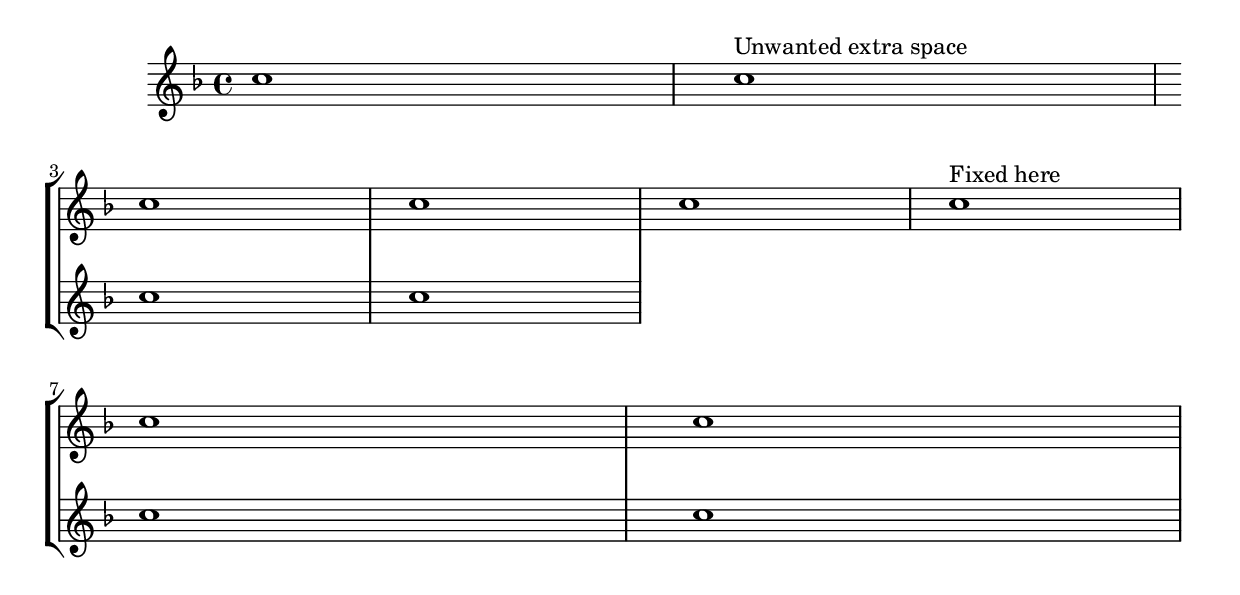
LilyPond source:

%% Do not edit this file; it is automatically
%% generated from LSR http://lsr.dsi.unimi.it
%% This file is in the public domain.
\version "2.12.2"

\header {
  lsrtags = "staff-notation, contexts-and-engravers, breaks"

%% Translation of GIT committish: a874fda3641c9e02f61be5c41b215b8304b8ed00
  texidoces = "
Al añadir un pentagrama nuevo en un salto de línea, por desgracia
se añade un espacio adicional al final de la línea antes del salto
(reservado para hacer sitio a un cambio de armadura que de todas
formas no se va a imprimir). La solución alternativa es añadir un
ajuste para @code{Staff.explicitKeySignatureVisibility} como se
muestra en el ejemplo.

"
  doctitlees = "Añadir un pentagrama adicional en un salto de línea"

  texidoc = "
When adding a new staff at a line break, some extra space is
unfortunately added at the end of the line before the break (to fit in
a key signature change, which  will never be printed anyway).  The
workaround is to add a setting of
@code{Staff.explicitKeySignatureVisibility} as is shown in the example.


"
  doctitle = "Adding an extra staff at a line break"
} % begin verbatim

\score {
  \new StaffGroup \relative c'' {
    \new Staff
    \key f \major
    c1 c^"Unwanted extra space" \break
    << { c1 | c }
       \new Staff {
         \key f \major
         \once \override Staff.TimeSignature #'stencil = ##f
         c1 | c
       }
    >>
    c1 | c^"Fixed here" \break
    << { c1 | c }
       \new Staff {
         \once \set Staff.explicitKeySignatureVisibility = #end-of-line-invisible
         \key f \major
         \once \override Staff.TimeSignature #'stencil = ##f
         c1 | c
       }
    >>
  }
}

